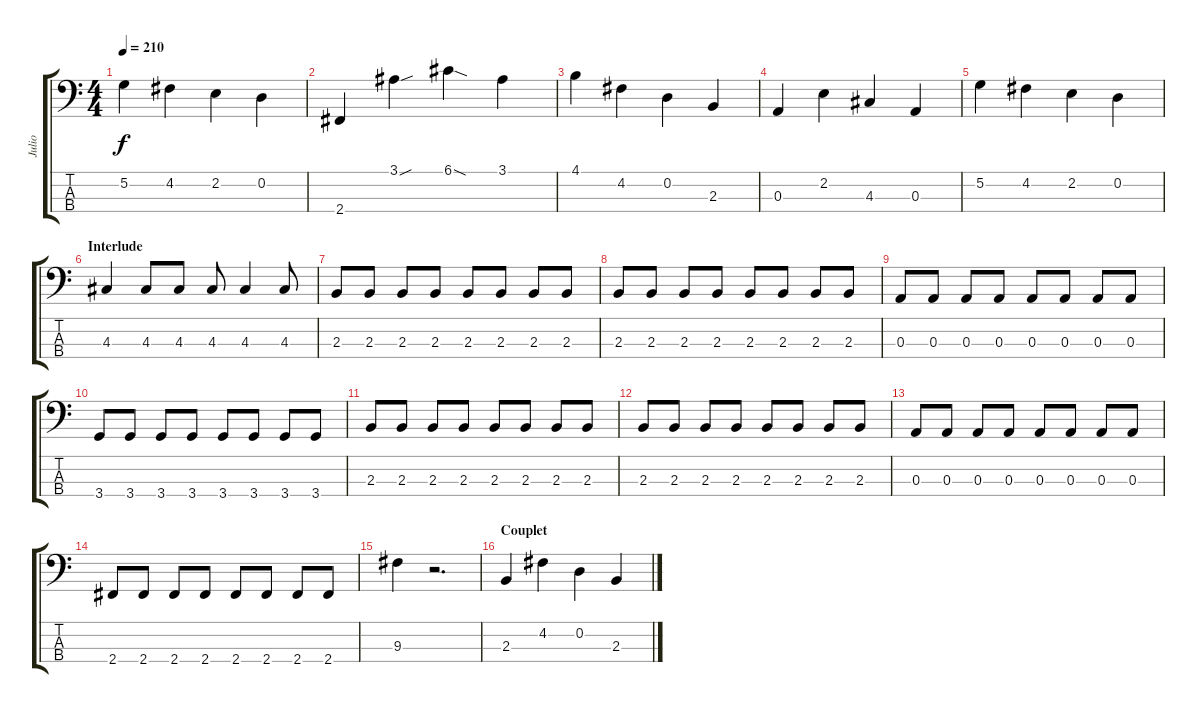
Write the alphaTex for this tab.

\track ("Julio" "Julio") {instrument electricbassfinger}
\staff {score tabs}
\tuning (G2 D2 A1 E1) {hide}
\ts (4 4)
\tempo 210
\clef f4
\ks c
5.2.4{dy f} 4.2.4 2.2.4 0.2.4 |
2.4.4 3.1{sou}.4 6.1{sod}.4 3.1.4 |
4.1.4 4.2.4 0.2.4 2.3.4 |
0.3.4 2.2.4 4.3.4 0.3.4 |
5.2.4 4.2.4 2.2.4 0.2.4 |
\section ("" "Interlude")
4.3.4 4.3.8 4.3.8 4.3.8 4.3.4 4.3.8 |
2.3.8 2.3.8 2.3.8 2.3.8 2.3.8 2.3.8 2.3.8 2.3.8 |
2.3.8 2.3.8 2.3.8 2.3.8 2.3.8 2.3.8 2.3.8 2.3.8 |
0.3.8 0.3.8 0.3.8 0.3.8 0.3.8 0.3.8 0.3.8 0.3.8 |
3.4.8 3.4.8 3.4.8 3.4.8 3.4.8 3.4.8 3.4.8 3.4.8 |
2.3.8 2.3.8 2.3.8 2.3.8 2.3.8 2.3.8 2.3.8 2.3.8 |
2.3.8 2.3.8 2.3.8 2.3.8 2.3.8 2.3.8 2.3.8 2.3.8 |
0.3.8 0.3.8 0.3.8 0.3.8 0.3.8 0.3.8 0.3.8 0.3.8 |
2.4.8 2.4.8 2.4.8 2.4.8 2.4.8 2.4.8 2.4.8 2.4.8 |
9.3.4 r.2{d} |
\section ("" "Couplet")
2.3.4 4.2.4 0.2.4 2.3.4
